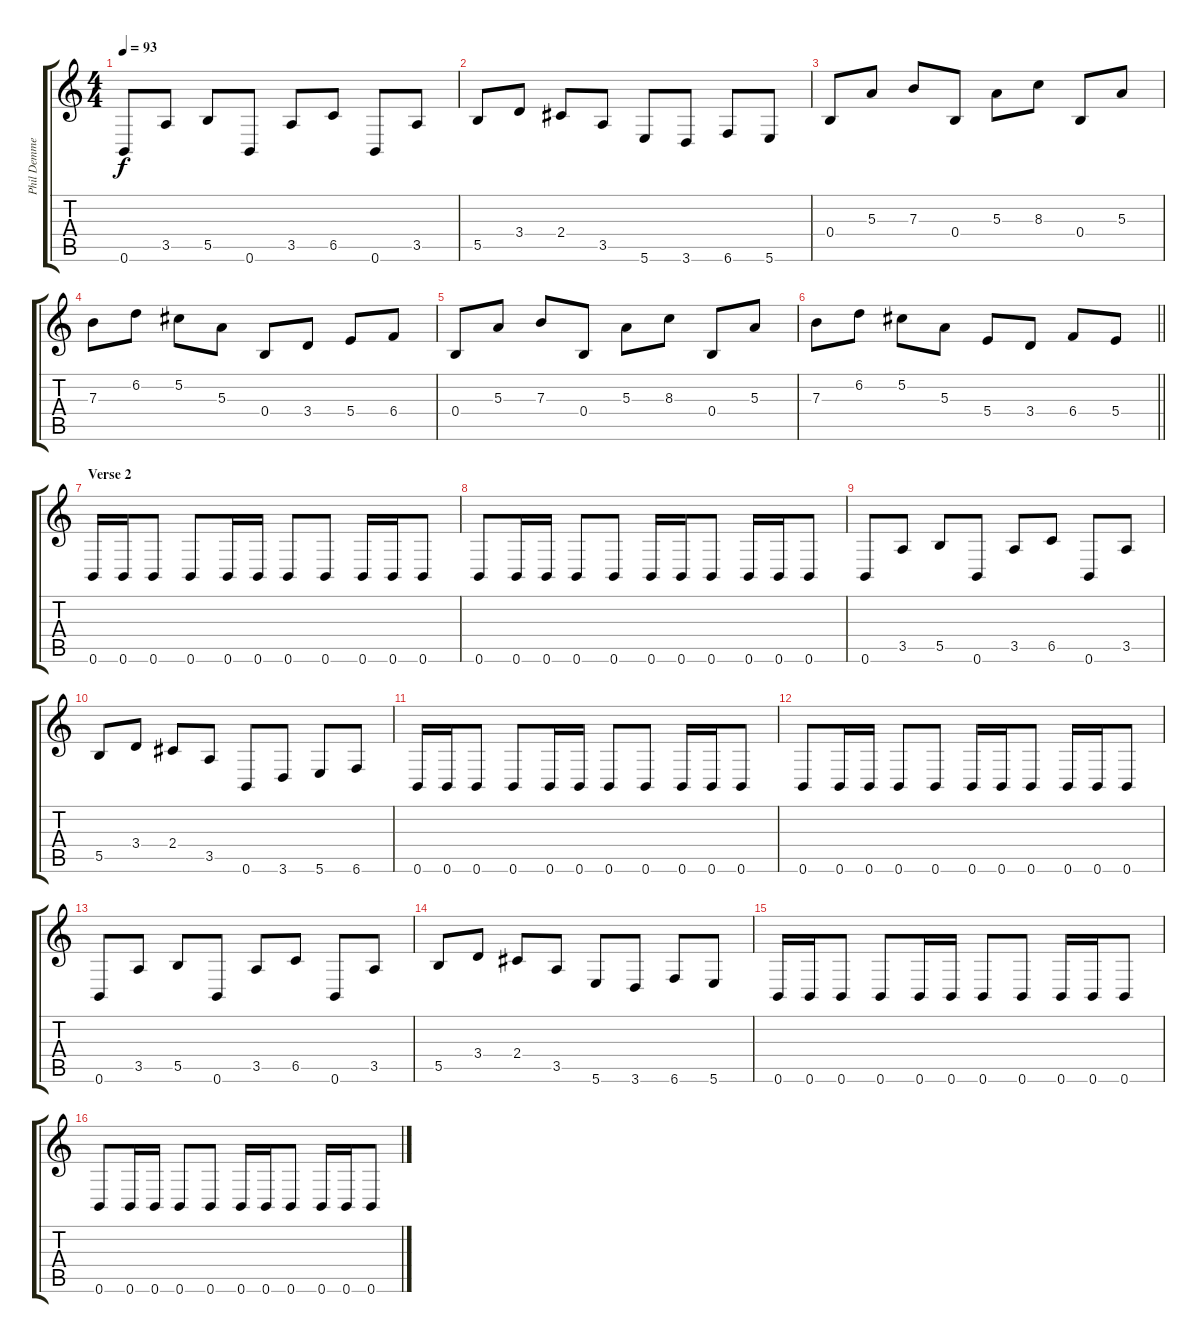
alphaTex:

\track ("Phil Demmel" "Phil Demme") {instrument distortionguitar}
\staff {score tabs}
\tuning (Db4 Ab3 E3 B2 Gb2 B1) {hide}
\ts (4 4)
\tempo 93
\clef g2
\ks c
0.6.8{dy f} 3.5.8 5.5.8 0.6.8 3.5.8 6.5.8 0.6.8 3.5.8 |
5.5.8 3.4.8 2.4.8 3.5.8 5.6.8 3.6.8 6.6.8 5.6.8 |
0.4.8 5.3.8 7.3.8 0.4.8 5.3.8 8.3.8 0.4.8 5.3.8 |
7.3.8 6.2.8 5.2.8 5.3.8 0.4.8 3.4.8 5.4.8 6.4.8 |
0.4.8 5.3.8 7.3.8 0.4.8 5.3.8 8.3.8 0.4.8 5.3.8 |
\barLineRight lightlight
7.3.8 6.2.8 5.2.8 5.3.8 5.4.8 3.4.8 6.4.8 5.4.8 |
\section ("" "Verse 2")
0.6.16 0.6.16 0.6.8 0.6.8 0.6.16 0.6.16 0.6.8 0.6.8 0.6.16 0.6.16 0.6.8 |
0.6.8 0.6.16 0.6.16 0.6.8 0.6.8 0.6.16 0.6.16 0.6.8 0.6.16 0.6.16 0.6.8 |
0.6.8 3.5.8 5.5.8 0.6.8 3.5.8 6.5.8 0.6.8 3.5.8 |
5.5.8 3.4.8 2.4.8 3.5.8 0.6.8 3.6.8 5.6.8 6.6.8 |
0.6.16 0.6.16 0.6.8 0.6.8 0.6.16 0.6.16 0.6.8 0.6.8 0.6.16 0.6.16 0.6.8 |
0.6.8 0.6.16 0.6.16 0.6.8 0.6.8 0.6.16 0.6.16 0.6.8 0.6.16 0.6.16 0.6.8 |
0.6.8 3.5.8 5.5.8 0.6.8 3.5.8 6.5.8 0.6.8 3.5.8 |
5.5.8 3.4.8 2.4.8 3.5.8 5.6.8 3.6.8 6.6.8 5.6.8 |
0.6.16 0.6.16 0.6.8 0.6.8 0.6.16 0.6.16 0.6.8 0.6.8 0.6.16 0.6.16 0.6.8 |
0.6.8 0.6.16 0.6.16 0.6.8 0.6.8 0.6.16 0.6.16 0.6.8 0.6.16 0.6.16 0.6.8
